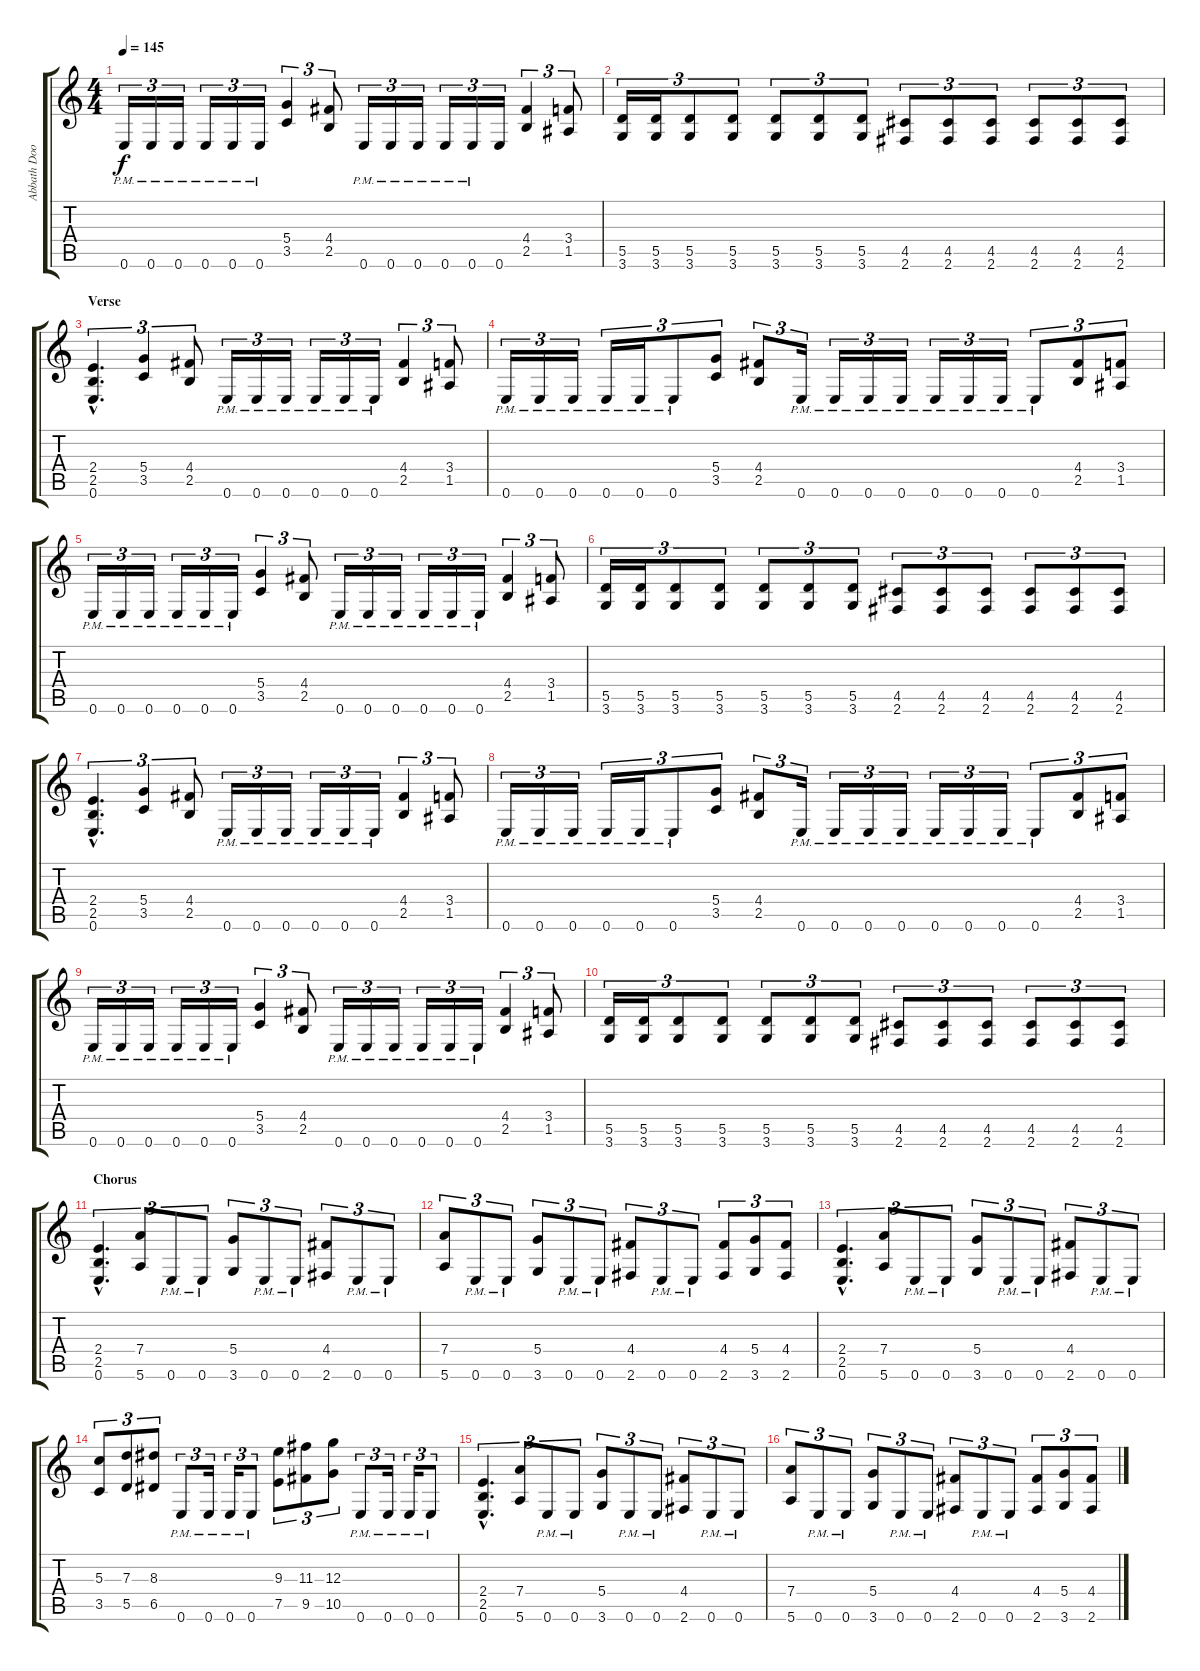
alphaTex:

\track ("Abbath Doom Occulta" "Abbath Doo") {instrument distortionguitar}
\staff {score tabs}
\tuning (E4 B3 G3 D3 A2 E2) {hide}
\ts (4 4)
\tempo 145
\clef g2
\ks c
0.6{pm}.16{tu (3 2) dy f} 0.6{pm}.16{tu (3 2)} 0.6{pm}.16{tu (3 2)} 0.6{pm}.16{tu (3 2)} 0.6{pm}.16{tu (3 2)} 0.6{pm}.16{tu (3 2)} (5.4 3.5).4{tu (3 2)} (4.4 2.5).8{tu (3 2)} 0.6{pm}.16{tu (3 2)} 0.6{pm}.16{tu (3 2)} 0.6{pm}.16{tu (3 2)} 0.6{pm}.16{tu (3 2)} 0.6{pm}.16{tu (3 2)} 0.6.16{tu (3 2)} (4.4 2.5).4{tu (3 2)} (3.4 1.5).8{tu (3 2)} |
(5.5 3.6).16{tu (3 2)} (5.5 3.6).16{tu (3 2)} (5.5 3.6).8{tu (3 2)} (5.5 3.6).8{tu (3 2)} (5.5 3.6).8{tu (3 2)} (5.5 3.6).8{tu (3 2)} (5.5 3.6).8{tu (3 2)} (4.5 2.6).8{tu (3 2)} (4.5 2.6).8{tu (3 2)} (4.5 2.6).8{tu (3 2)} (4.5 2.6).8{tu (3 2)} (4.5 2.6).8{tu (3 2)} (4.5 2.6).8{tu (3 2)} |
\section ("" "Verse")
(2.4{hac} 2.5{hac} 0.6{hac}).4{d tu (3 2)} (5.4 3.5).4{tu (3 2)} (4.4 2.5).8{tu (3 2)} 0.6{pm}.16{tu (3 2)} 0.6{pm}.16{tu (3 2)} 0.6{pm}.16{tu (3 2)} 0.6{pm}.16{tu (3 2)} 0.6{pm}.16{tu (3 2)} 0.6{pm}.16{tu (3 2)} (4.4 2.5).4{tu (3 2)} (3.4 1.5).8{tu (3 2)} |
0.6{pm}.16{tu (3 2)} 0.6{pm}.16{tu (3 2)} 0.6{pm}.16{tu (3 2)} 0.6{pm}.16{tu (3 2)} 0.6{pm}.16{tu (3 2)} 0.6{pm}.8{tu (3 2)} (5.4 3.5).8{tu (3 2)} (4.4 2.5).8{tu (3 2)} 0.6{pm}.16{tu (3 2)} 0.6{pm}.16{tu (3 2)} 0.6{pm}.16{tu (3 2)} 0.6{pm}.16{tu (3 2)} 0.6{pm}.16{tu (3 2)} 0.6{pm}.16{tu (3 2)} 0.6{pm}.16{tu (3 2)} 0.6{pm}.8{tu (3 2)} (4.4 2.5).8{tu (3 2)} (3.4 1.5).8{tu (3 2)} |
0.6{pm}.16{tu (3 2)} 0.6{pm}.16{tu (3 2)} 0.6{pm}.16{tu (3 2)} 0.6{pm}.16{tu (3 2)} 0.6{pm}.16{tu (3 2)} 0.6{pm}.16{tu (3 2)} (5.4 3.5).4{tu (3 2)} (4.4 2.5).8{tu (3 2)} 0.6{pm}.16{tu (3 2)} 0.6{pm}.16{tu (3 2)} 0.6{pm}.16{tu (3 2)} 0.6{pm}.16{tu (3 2)} 0.6{pm}.16{tu (3 2)} 0.6{pm}.16{tu (3 2)} (4.4 2.5).4{tu (3 2)} (3.4 1.5).8{tu (3 2)} |
(5.5 3.6).16{tu (3 2)} (5.5 3.6).16{tu (3 2)} (5.5 3.6).8{tu (3 2)} (5.5 3.6).8{tu (3 2)} (5.5 3.6).8{tu (3 2)} (5.5 3.6).8{tu (3 2)} (5.5 3.6).8{tu (3 2)} (4.5 2.6).8{tu (3 2)} (4.5 2.6).8{tu (3 2)} (4.5 2.6).8{tu (3 2)} (4.5 2.6).8{tu (3 2)} (4.5 2.6).8{tu (3 2)} (4.5 2.6).8{tu (3 2)} |
(2.4{hac} 2.5{hac} 0.6{hac}).4{d tu (3 2)} (5.4 3.5).4{tu (3 2)} (4.4 2.5).8{tu (3 2)} 0.6{pm}.16{tu (3 2)} 0.6{pm}.16{tu (3 2)} 0.6{pm}.16{tu (3 2)} 0.6{pm}.16{tu (3 2)} 0.6{pm}.16{tu (3 2)} 0.6{pm}.16{tu (3 2)} (4.4 2.5).4{tu (3 2)} (3.4 1.5).8{tu (3 2)} |
0.6{pm}.16{tu (3 2)} 0.6{pm}.16{tu (3 2)} 0.6{pm}.16{tu (3 2)} 0.6{pm}.16{tu (3 2)} 0.6{pm}.16{tu (3 2)} 0.6{pm}.8{tu (3 2)} (5.4 3.5).8{tu (3 2)} (4.4 2.5).8{tu (3 2)} 0.6{pm}.16{tu (3 2)} 0.6{pm}.16{tu (3 2)} 0.6{pm}.16{tu (3 2)} 0.6{pm}.16{tu (3 2)} 0.6{pm}.16{tu (3 2)} 0.6{pm}.16{tu (3 2)} 0.6{pm}.16{tu (3 2)} 0.6{pm}.8{tu (3 2)} (4.4 2.5).8{tu (3 2)} (3.4 1.5).8{tu (3 2)} |
0.6{pm}.16{tu (3 2)} 0.6{pm}.16{tu (3 2)} 0.6{pm}.16{tu (3 2)} 0.6{pm}.16{tu (3 2)} 0.6{pm}.16{tu (3 2)} 0.6{pm}.16{tu (3 2)} (5.4 3.5).4{tu (3 2)} (4.4 2.5).8{tu (3 2)} 0.6{pm}.16{tu (3 2)} 0.6{pm}.16{tu (3 2)} 0.6{pm}.16{tu (3 2)} 0.6{pm}.16{tu (3 2)} 0.6{pm}.16{tu (3 2)} 0.6{pm}.16{tu (3 2)} (4.4 2.5).4{tu (3 2)} (3.4 1.5).8{tu (3 2)} |
(5.5 3.6).16{tu (3 2)} (5.5 3.6).16{tu (3 2)} (5.5 3.6).8{tu (3 2)} (5.5 3.6).8{tu (3 2)} (5.5 3.6).8{tu (3 2)} (5.5 3.6).8{tu (3 2)} (5.5 3.6).8{tu (3 2)} (4.5 2.6).8{tu (3 2)} (4.5 2.6).8{tu (3 2)} (4.5 2.6).8{tu (3 2)} (4.5 2.6).8{tu (3 2)} (4.5 2.6).8{tu (3 2)} (4.5 2.6).8{tu (3 2)} |
\section ("" "Chorus")
(2.4{hac} 2.5{hac} 0.6{hac}).4{d tu (3 2)} (7.4 5.6).8{tu (3 2)} 0.6{pm}.8{tu (3 2)} 0.6{pm}.8{tu (3 2)} (5.4 3.6).8{tu (3 2)} 0.6{pm}.8{tu (3 2)} 0.6{pm}.8{tu (3 2)} (4.4 2.6).8{tu (3 2)} 0.6{pm}.8{tu (3 2)} 0.6{pm}.8{tu (3 2)} |
(7.4 5.6).8{tu (3 2)} 0.6{pm}.8{tu (3 2)} 0.6{pm}.8{tu (3 2)} (5.4 3.6).8{tu (3 2)} 0.6{pm}.8{tu (3 2)} 0.6{pm}.8{tu (3 2)} (4.4 2.6).8{tu (3 2)} 0.6{pm}.8{tu (3 2)} 0.6{pm}.8{tu (3 2)} (4.4 2.6).8{tu (3 2)} (5.4 3.6).8{tu (3 2)} (4.4 2.6).8{tu (3 2)} |
(2.4{hac} 2.5{hac} 0.6{hac}).4{d tu (3 2)} (7.4 5.6).8{tu (3 2)} 0.6{pm}.8{tu (3 2)} 0.6{pm}.8{tu (3 2)} (5.4 3.6).8{tu (3 2)} 0.6{pm}.8{tu (3 2)} 0.6{pm}.8{tu (3 2)} (4.4 2.6).8{tu (3 2)} 0.6{pm}.8{tu (3 2)} 0.6{pm}.8{tu (3 2)} |
(5.3 3.5).8{tu (3 2)} (7.3 5.5).8{tu (3 2)} (8.3 6.5).8{tu (3 2)} 0.6{pm}.8{tu (3 2)} 0.6{pm}.16{tu (3 2)} 0.6{pm}.16{tu (3 2)} 0.6{pm}.8{tu (3 2)} (9.3 7.5).8{tu (3 2)} (11.3 9.5).8{tu (3 2)} (12.3 10.5).8{tu (3 2)} 0.6{pm}.8{tu (3 2)} 0.6{pm}.16{tu (3 2)} 0.6{pm}.16{tu (3 2)} 0.6{pm}.8{tu (3 2)} |
(2.4{hac} 2.5{hac} 0.6{hac}).4{d tu (3 2)} (7.4 5.6).8{tu (3 2)} 0.6{pm}.8{tu (3 2)} 0.6{pm}.8{tu (3 2)} (5.4 3.6).8{tu (3 2)} 0.6{pm}.8{tu (3 2)} 0.6{pm}.8{tu (3 2)} (4.4 2.6).8{tu (3 2)} 0.6{pm}.8{tu (3 2)} 0.6{pm}.8{tu (3 2)} |
(7.4 5.6).8{tu (3 2)} 0.6{pm}.8{tu (3 2)} 0.6{pm}.8{tu (3 2)} (5.4 3.6).8{tu (3 2)} 0.6{pm}.8{tu (3 2)} 0.6{pm}.8{tu (3 2)} (4.4 2.6).8{tu (3 2)} 0.6{pm}.8{tu (3 2)} 0.6{pm}.8{tu (3 2)} (4.4 2.6).8{tu (3 2)} (5.4 3.6).8{tu (3 2)} (4.4 2.6).8{tu (3 2)}
